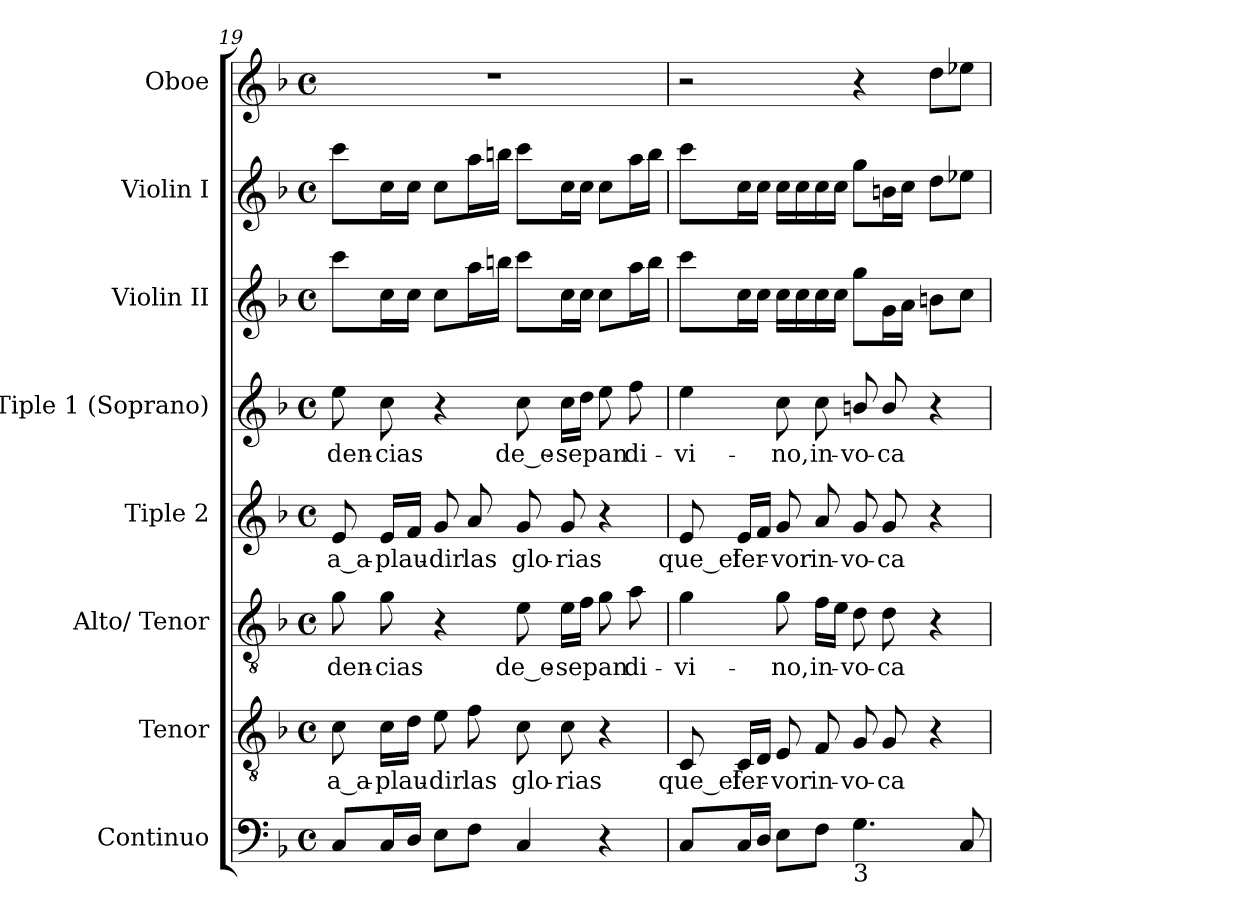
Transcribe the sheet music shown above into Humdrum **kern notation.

**kern	**kern	**text	**kern	**text	**kern	**text	**kern	**text	**kern	**kern	**kern
*part8	*part7	*part7	*part6	*part6	*part5	*part5	*part4	*part4	*part3	*part2	*part1
*staff8	*staff7	*staff7	*staff6	*staff6	*staff5	*staff5	*staff4	*staff4	*staff3	*staff2	*staff1
*I"Continuo	*I"Tenor	*	*I"Alto/ Tenor	*	*I"Tiple 2	*	*I"Tiple  1 (Soprano)	*	*I"Violin II	*I"Violin I	*I"Oboe
*I'Cont.	*I'T.	*	*I'A.	*	*	*	*I'S1.	*	*I'Vln. II	*I'Vln. I	*I'Ob.
!!LO:PB:g=z
*clefF4	*clefGv2	*	*clefGv2	*	*clefG2	*	*clefG2	*	*clefG2	*clefG2	*clefG2
*	*ITrd7c12	*	*ITrd7c12	*	*	*	*	*	*	*	*
*k[b-]	*k[b-]	*	*k[b-]	*	*k[b-]	*	*k[b-]	*	*k[b-]	*k[b-]	*k[b-]
*F:	*F:	*	*F:	*	*F:	*	*F:	*	*F:	*F:	*F:
*M4/4	*M4/4	*	*M4/4	*	*M4/4	*	*M4/4	*	*M4/4	*M4/4	*M4/4
*met(c)	*met(c)	*	*met(c)	*	*met(c)	*	*met(c)	*	*met(c)	*met(c)	*met(c)
=19	=19	=19	=19	=19	=19	=19	=19	=19	=19	=19	=19
!	!	!LO:LY:b:color=#000000	!	!	!	!	!	!	!	!	!
!	!	!	!	!LO:LY:b:color=#000000	!	!	!	!	!	!	!
!	!	!	!	!	!	!LO:LY:b:color=#000000	!	!	!	!	!
!	!	!	!	!	!	!	!	!LO:LY:b:color=#000000	!	!	!
8Ci/L	8Ci\	a_a-	8Gi\	-den-	8ei/	a_a-	8eei\	-den-	8ccci\L	8ccci\L	1r
!	!	!LO:LY:b:color=#000000	!	!	!	!	!	!	!	!	!
!	!	!	!	!LO:LY:b:color=#000000	!	!	!	!	!	!	!
!	!	!	!	!	!	!LO:LY:b:color=#000000	!	!	!	!	!
!	!	!	!	!	!	!	!	!LO:LY:b:color=#000000	!	!	!
16Ci/L	16Ci\LL	-plau-	8Gi\	-cias	16ei/LL	-plau-	8cci\	-cias	16cci\L	16cci\L	.
16Di/JJ	16Di\JJ	.	.	.	16fi/JJ	.	.	.	16cci\JJ	16cci\JJ	.
!	!	!LO:LY:b:color=#000000	!	!	!	!	!	!	!	!	!
!	!	!	!	!	!	!LO:LY:b:color=#000000	!	!	!	!	!
8Ei\L	8Ei\	-dir	4r	.	8gi/	-dir	4r	.	8cci\L	8cci\L	.
!	!	!LO:LY:b:color=#000000	!	!	!	!	!	!	!	!	!
!	!	!	!	!	!	!LO:LY:b:color=#000000	!	!	!	!	!
8Fi\J	8Fi\	las	.	.	8ai/	las	.	.	16aai\L	16aai\L	.
.	.	.	.	.	.	.	.	.	16bbni\JJ	16bbni\JJ	.
!	!	!LO:LY:b:color=#000000	!	!	!	!	!	!	!	!	!
!	!	!	!	!LO:LY:b:color=#000000	!	!	!	!	!	!	!
!	!	!	!	!	!	!LO:LY:b:color=#000000	!	!	!	!	!
!	!	!	!	!	!	!	!	!LO:LY:b:color=#000000	!	!	!
4Ci/	8Ci\	glo-	8Ei\	de_e-	8gi/	glo-	8cci\	de_e-	8ccci\L	8ccci\L	.
!	!	!LO:LY:b:color=#000000	!	!	!	!	!	!	!	!	!
!	!	!	!	!LO:LY:b:color=#000000	!	!	!	!	!	!	!
!	!	!	!	!	!	!LO:LY:b:color=#000000	!	!	!	!	!
!	!	!	!	!	!	!	!	!LO:LY:b:color=#000000	!	!	!
.	8Ci\	-rias	16Ei\LL	-se	8gi/	-rias	16cci\LL	-se	16cci\L	16cci\L	.
.	.	.	16Fi\JJ	.	.	.	16ddi\JJ	.	16cci\JJ	16cci\JJ	.
!	!	!	!	!LO:LY:b:color=#000000	!	!	!	!	!	!	!
!	!	!	!	!	!	!	!	!LO:LY:b:color=#000000	!	!	!
4r	4r	.	8Gi\	pan	4r	.	8eei\	pan	8cci\L	8cci\L	.
!	!	!	!	!LO:LY:b:color=#000000	!	!	!	!	!	!	!
!	!	!	!	!	!	!	!	!LO:LY:b:color=#000000	!	!	!
.	.	.	8Ai\	di-	.	.	8ffi\	di-	16aai\L	16aai\L	.
.	.	.	.	.	.	.	.	.	16bbi\JJ	16bbi\JJ	.
=20	=20	=20	=20	=20	=20	=20	=20	=20	=20	=20	=20
!	!	!LO:LY:b:color=#000000	!	!	!	!	!	!	!	!	!
!	!	!	!	!LO:LY:b:color=#000000	!	!	!	!	!	!	!
!	!	!	!	!	!	!LO:LY:b:color=#000000	!	!	!	!	!
!	!	!	!	!	!	!	!	!LO:LY:b:color=#000000	!	!	!
8Ci/L	8CCi/	que_el	4Gi\	-vi-	8ei/	que_el	4eei\	-vi-	8ccci\L	8ccci\L	2r
!	!	!LO:LY:b:color=#000000	!	!	!	!	!	!	!	!	!
!	!	!	!	!	!	!LO:LY:b:color=#000000	!	!	!	!	!
16Ci/L	16CCi/LL	fer-	.	.	16ei/LL	fer-	.	.	16cci\L	16cci\L	.
16Di/JJ	16DDi/JJ	.	.	.	16fi/JJ	.	.	.	16cci\JJ	16cci\JJ	.
!	!	!LO:LY:b:color=#000000	!	!	!	!	!	!	!	!	!
!	!	!	!	!LO:LY:b:color=#000000	!	!	!	!	!	!	!
!	!	!	!	!	!	!LO:LY:b:color=#000000	!	!	!	!	!
!	!	!	!	!	!	!	!	!LO:LY:b:color=#000000	!	!	!
8Ei\L	8EEi/	-vor	8Gi\	-no,	8gi/	-vor	8cci\	-no,	16cci\LL	16cci\LL	.
.	.	.	.	.	.	.	.	.	16cci\	16cci\	.
!	!	!LO:LY:b:color=#000000	!	!	!	!	!	!	!	!	!
!	!	!	!	!LO:LY:b:color=#000000	!	!	!	!	!	!	!
!	!	!	!	!	!	!LO:LY:b:color=#000000	!	!	!	!	!
!	!	!	!	!	!	!	!	!LO:LY:b:color=#000000	!	!	!
8Fi\J	8FFi/	in-	16Fi\LL	in-	8ai/	in-	8cci\	in-	16cci\	16cci\	.
.	.	.	16Ei\JJ	.	.	.	.	.	16cci\JJ	16cci\JJ	.
!	!	!LO:LY:b:color=#000000	!	!	!	!	!	!	!	!	!
!	!	!	!	!LO:LY:b:color=#000000	!	!	!	!	!	!	!
!	!	!	!	!	!	!LO:LY:b:color=#000000	!	!	!	!	!
!LO:TX:b:t=3	!	!	!	!	!	!	!	!	!	!	!
!	!	!	!	!	!	!	!	!LO:LY:b:color=#000000	!	!	!
4.Gi\	8GGi/	-vo-	8Di\	-vo-	8gi/	-vo-	8bni/	-vo-	8ggi\L	8ggi\L	4r
!	!	!LO:LY:b:color=#000000	!	!	!	!	!	!	!	!	!
!	!	!	!	!LO:LY:b:color=#000000	!	!	!	!	!	!	!
!	!	!	!	!	!	!LO:LY:b:color=#000000	!	!	!	!	!
!	!	!	!	!	!	!	!	!LO:LY:b:color=#000000	!	!	!
.	8GGi/	-ca	8Di\	-ca	8gi/	-ca	8bi/	-ca	16gi\L	16bni\L	.
.	.	.	.	.	.	.	.	.	16ai\JJ	16cci\JJ	.
.	4r	.	4r	.	4r	.	4r	.	8bni\L	8ddi\L	8ddi\L
8Ci/	.	.	.	.	.	.	.	.	8cci\J	8ee-Xi\J	8ee-Xi\J
=	=	=	=	=	=	=	=	=	=	=	=
*-	*-	*-	*-	*-	*-	*-	*-	*-	*-	*-	*-
